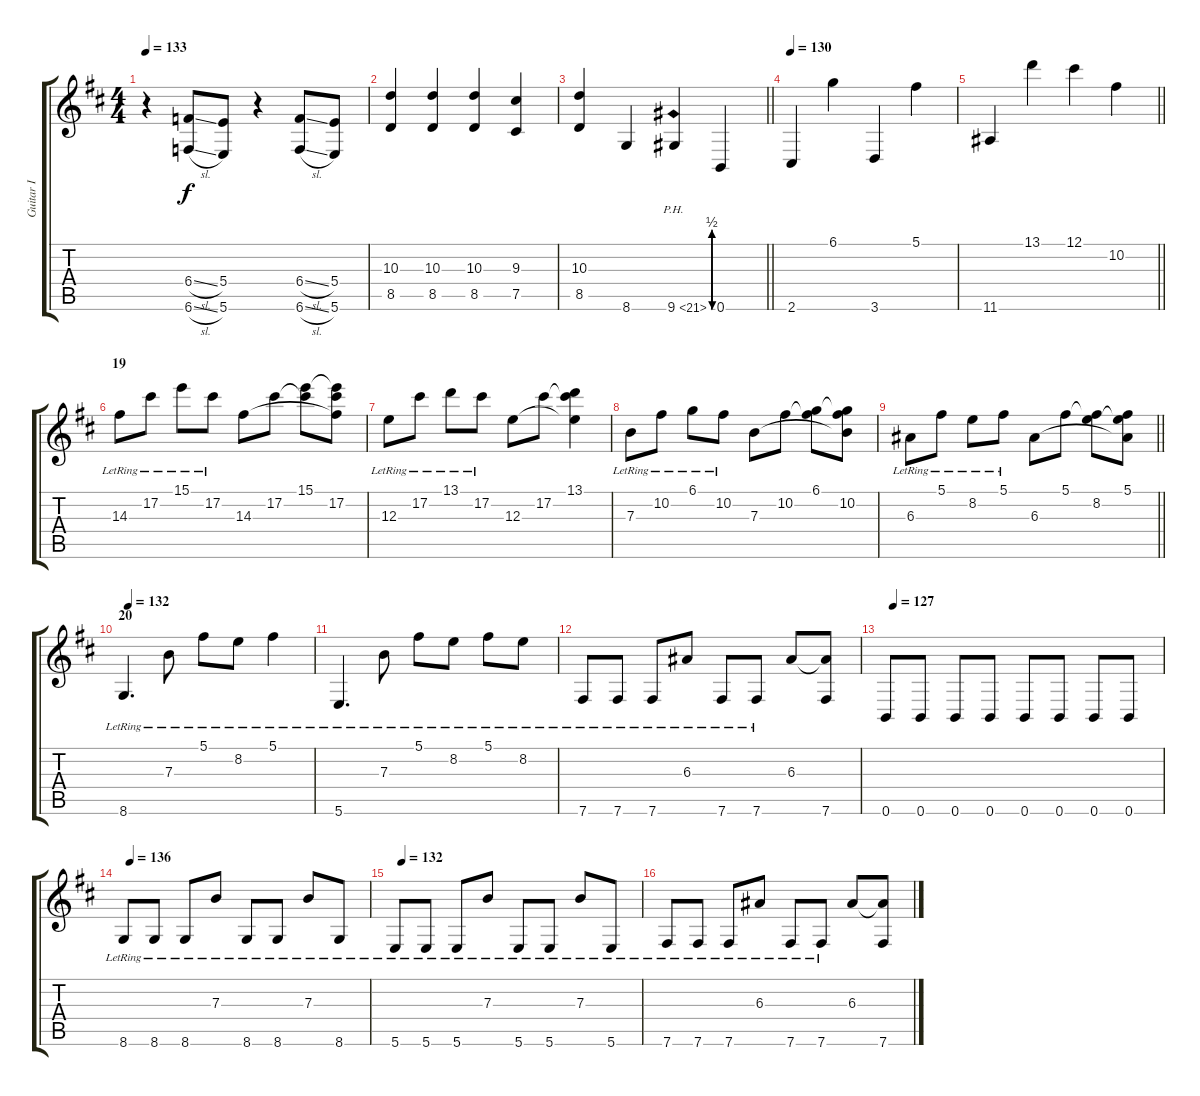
\track ("Guitar I" "Guitar I") {instrument overdrivenguitar}
\staff {score tabs}
\tuning (Db4 Ab3 E3 B2 Gb2 B1) {hide}
\ts (4 4)
\tempo 133
\clef g2
\ks bminor
r.4{dy f} (6.4{sl} 6.6{sl}).8 (5.4 5.6).8 r.4 (6.4{sl} 6.6{sl}).8 (5.4 5.6).8 |
(10.3 8.5).4 (10.3 8.5).4 (10.3 8.5).4 (9.3 7.5).4 |
\barLineRight lightlight
(10.3 8.5).4 8.6.4 9.6{be (custom 0 0 16 0 24 2 35 2 45 0 60 0) ph 12}.4 0.6.4 |
\section ("" "")
\tempo 130
2.6.4 6.1.4 3.6.4 5.1.4 |
\barLineRight lightlight
11.6.4 13.1.4 12.1.4 10.2.4 |
\section ("" "19")
14.3{lr}.8 17.2{lr}.8 15.1{lr}.8 17.2{lr}.8 14.3.8 17.2.8 (15.1 17.2{t}).8 (15.1{t} 17.2 14.3{t}).8 |
12.3{lr}.8 17.2{lr}.8 13.1{lr}.8 17.2{lr}.8 12.3.8 17.2.8 (13.1 17.2{t} 12.3{t}).4 |
7.3{lr}.8 10.2{lr}.8 6.1{lr}.8 10.2{lr}.8 7.3.8 10.2.8 (6.1 10.2{t}).8 (6.1{t} 10.2 7.3{t}).8 |
\barLineRight lightlight
6.3{lr}.8 5.1{lr}.8 8.2{lr}.8 5.1{lr}.8 6.3.8 5.1.8 (5.1{t} 8.2).8 (5.1 8.2{t} 6.3{t}).8 |
\section ("" "20")
\tempo (132 0.03125)
8.6{lr}.4{d} 7.3{lr}.8 5.1{lr}.8 8.2{lr}.8 5.1{lr}.4 |
5.6{lr}.4{d} 7.3{lr}.8 5.1{lr}.8 8.2{lr}.8 5.1{lr}.8 8.2{lr}.8 |
7.6{lr}.8 7.6{lr}.8 7.6{lr}.8 6.3{lr}.8 7.6{lr}.8 7.6{lr}.8 6.3.8 (6.3{t} 7.6).8 |
\tempo (127 0.03125)
0.6.8 0.6.8 0.6.8 0.6.8 0.6.8 0.6.8 0.6.8 0.6.8 |
\tempo (136 0.03125)
8.6{lr}.8 8.6{lr}.8 8.6{lr}.8 7.3{lr}.8 8.6{lr}.8 8.6{lr}.8 7.3{lr}.8 8.6{lr}.8 |
\tempo (132 0.03125)
5.6{lr}.8 5.6{lr}.8 5.6{lr}.8 7.3{lr}.8 5.6{lr}.8 5.6{lr}.8 7.3{lr}.8 5.6{lr}.8 |
7.6{lr}.8 7.6{lr}.8 7.6{lr}.8 6.3{lr}.8 7.6{lr}.8 7.6{lr}.8 6.3.8 (6.3{t} 7.6).8
